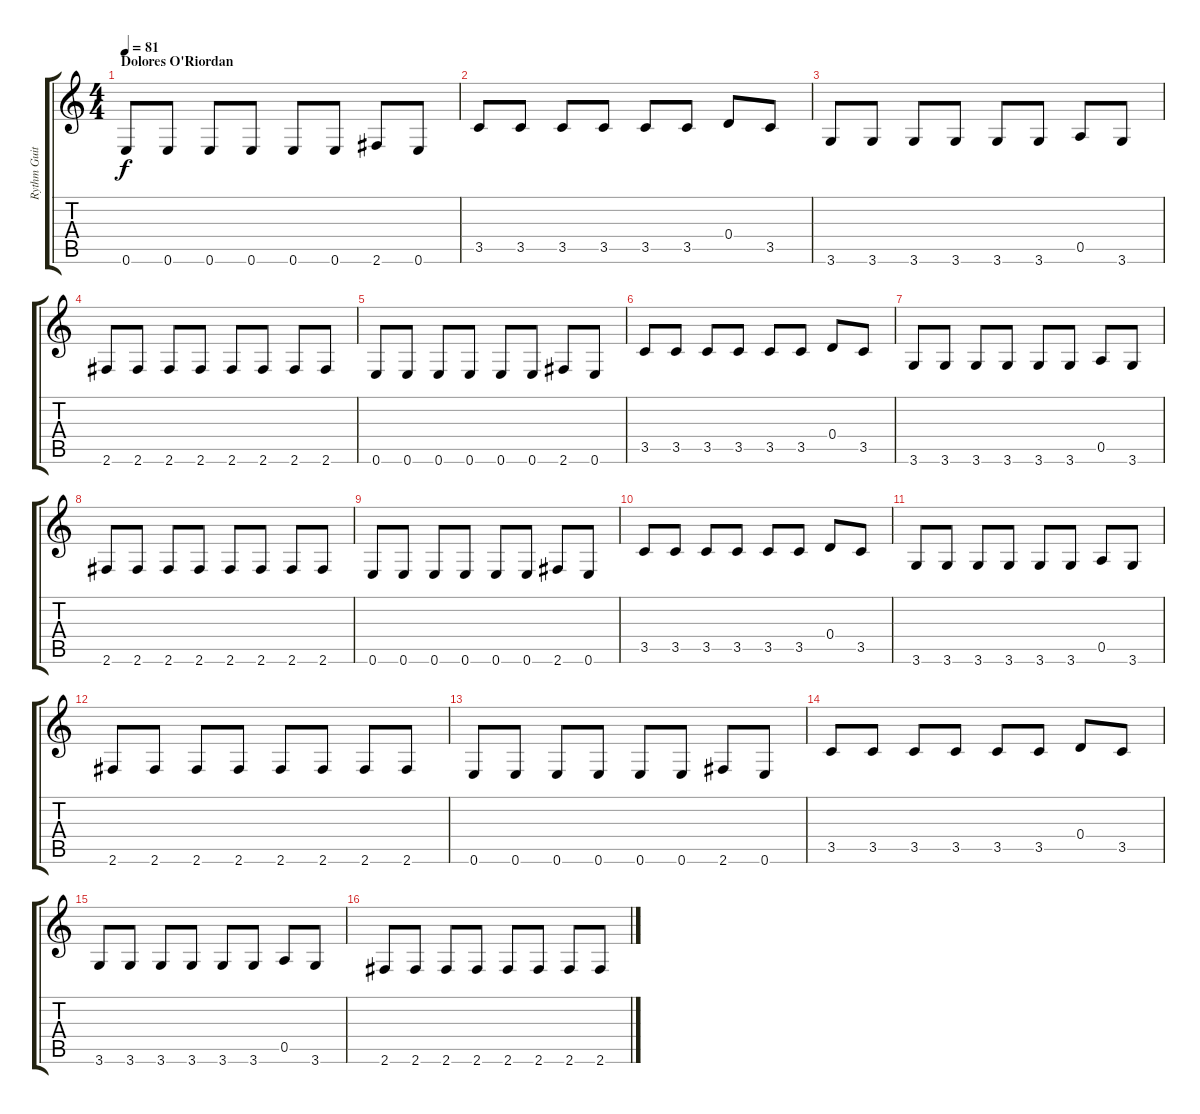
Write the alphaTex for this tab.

\track ("Rythm Guitar" "Rythm Guit") {instrument distortionguitar}
\staff {score tabs}
\tuning (E4 B3 G3 D3 A2 E2) {hide}
\ts (4 4)
\section ("" "Dolores O'Riordan")
\tempo 81
\clef g2
\ks c
0.6.8{dy f} 0.6.8 0.6.8 0.6.8 0.6.8 0.6.8 2.6.8 0.6.8 |
3.5.8 3.5.8 3.5.8 3.5.8 3.5.8 3.5.8 0.4.8 3.5.8 |
3.6.8 3.6.8 3.6.8 3.6.8 3.6.8 3.6.8 0.5.8 3.6.8 |
2.6.8 2.6.8 2.6.8 2.6.8 2.6.8 2.6.8 2.6.8 2.6.8 |
0.6.8 0.6.8 0.6.8 0.6.8 0.6.8 0.6.8 2.6.8 0.6.8 |
3.5.8 3.5.8 3.5.8 3.5.8 3.5.8 3.5.8 0.4.8 3.5.8 |
3.6.8 3.6.8 3.6.8 3.6.8 3.6.8 3.6.8 0.5.8 3.6.8 |
2.6.8 2.6.8 2.6.8 2.6.8 2.6.8 2.6.8 2.6.8 2.6.8 |
0.6.8 0.6.8 0.6.8 0.6.8 0.6.8 0.6.8 2.6.8 0.6.8 |
3.5.8 3.5.8 3.5.8 3.5.8 3.5.8 3.5.8 0.4.8 3.5.8 |
3.6.8 3.6.8 3.6.8 3.6.8 3.6.8 3.6.8 0.5.8 3.6.8 |
2.6.8 2.6.8 2.6.8 2.6.8 2.6.8 2.6.8 2.6.8 2.6.8 |
0.6.8 0.6.8 0.6.8 0.6.8 0.6.8 0.6.8 2.6.8 0.6.8 |
3.5.8 3.5.8 3.5.8 3.5.8 3.5.8 3.5.8 0.4.8 3.5.8 |
3.6.8 3.6.8 3.6.8 3.6.8 3.6.8 3.6.8 0.5.8 3.6.8 |
2.6.8 2.6.8 2.6.8 2.6.8 2.6.8 2.6.8 2.6.8 2.6.8
